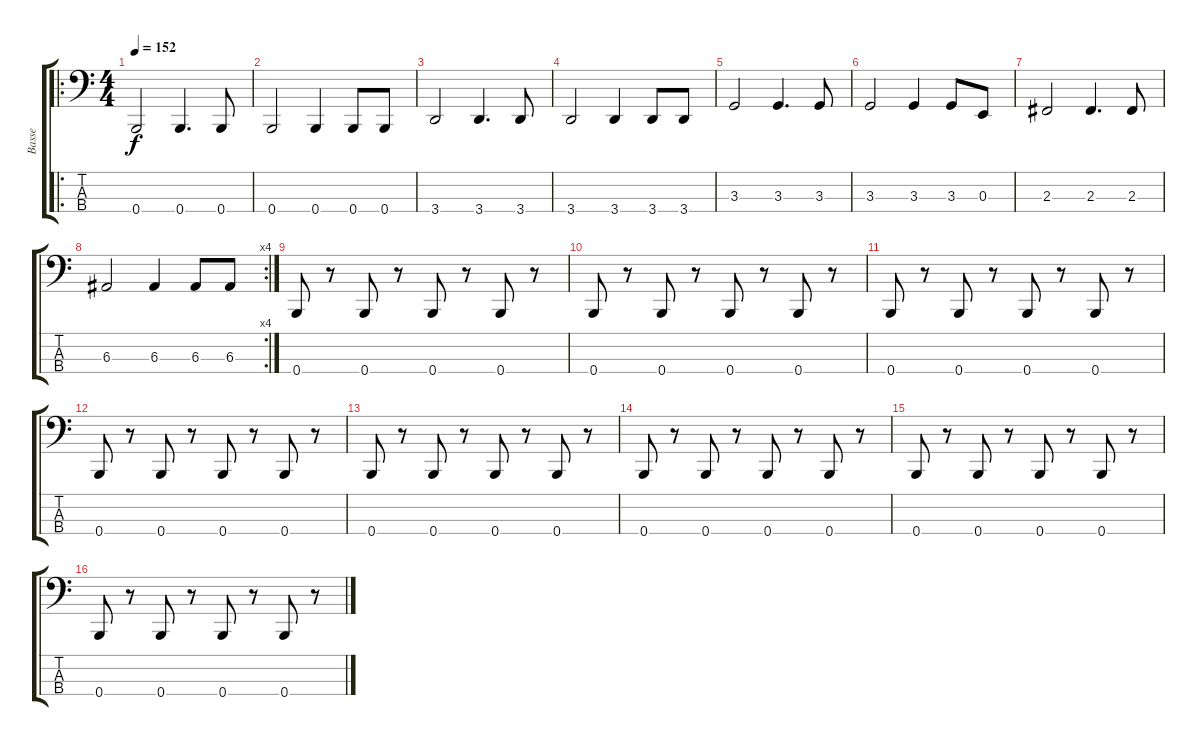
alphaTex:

\track ("Basse" "Basse") {instrument electricbassfinger}
\staff {score tabs}
\tuning (D2 A1 E1 B0) {hide}
\ro
\ts (4 4)
\tempo 152
\clef f4
\ks c
0.4.2{dy f} 0.4.4{d} 0.4.8 |
0.4.2 0.4.4 0.4.8 0.4.8 |
3.4.2 3.4.4{d} 3.4.8 |
3.4.2 3.4.4 3.4.8 3.4.8 |
3.3.2 3.3.4{d} 3.3.8 |
3.3.2 3.3.4 3.3.8 0.3.8 |
2.3.2 2.3.4{d} 2.3.8 |
\rc 4
6.3.2 6.3.4 6.3.8 6.3.8 |
0.4.8 r.8 0.4.8 r.8 0.4.8 r.8 0.4.8 r.8 |
0.4.8 r.8 0.4.8 r.8 0.4.8 r.8 0.4.8 r.8 |
0.4.8 r.8 0.4.8 r.8 0.4.8 r.8 0.4.8 r.8 |
0.4.8 r.8 0.4.8 r.8 0.4.8 r.8 0.4.8 r.8 |
0.4.8 r.8 0.4.8 r.8 0.4.8 r.8 0.4.8 r.8 |
0.4.8 r.8 0.4.8 r.8 0.4.8 r.8 0.4.8 r.8 |
0.4.8 r.8 0.4.8 r.8 0.4.8 r.8 0.4.8 r.8 |
0.4.8 r.8 0.4.8 r.8 0.4.8 r.8 0.4.8 r.8
